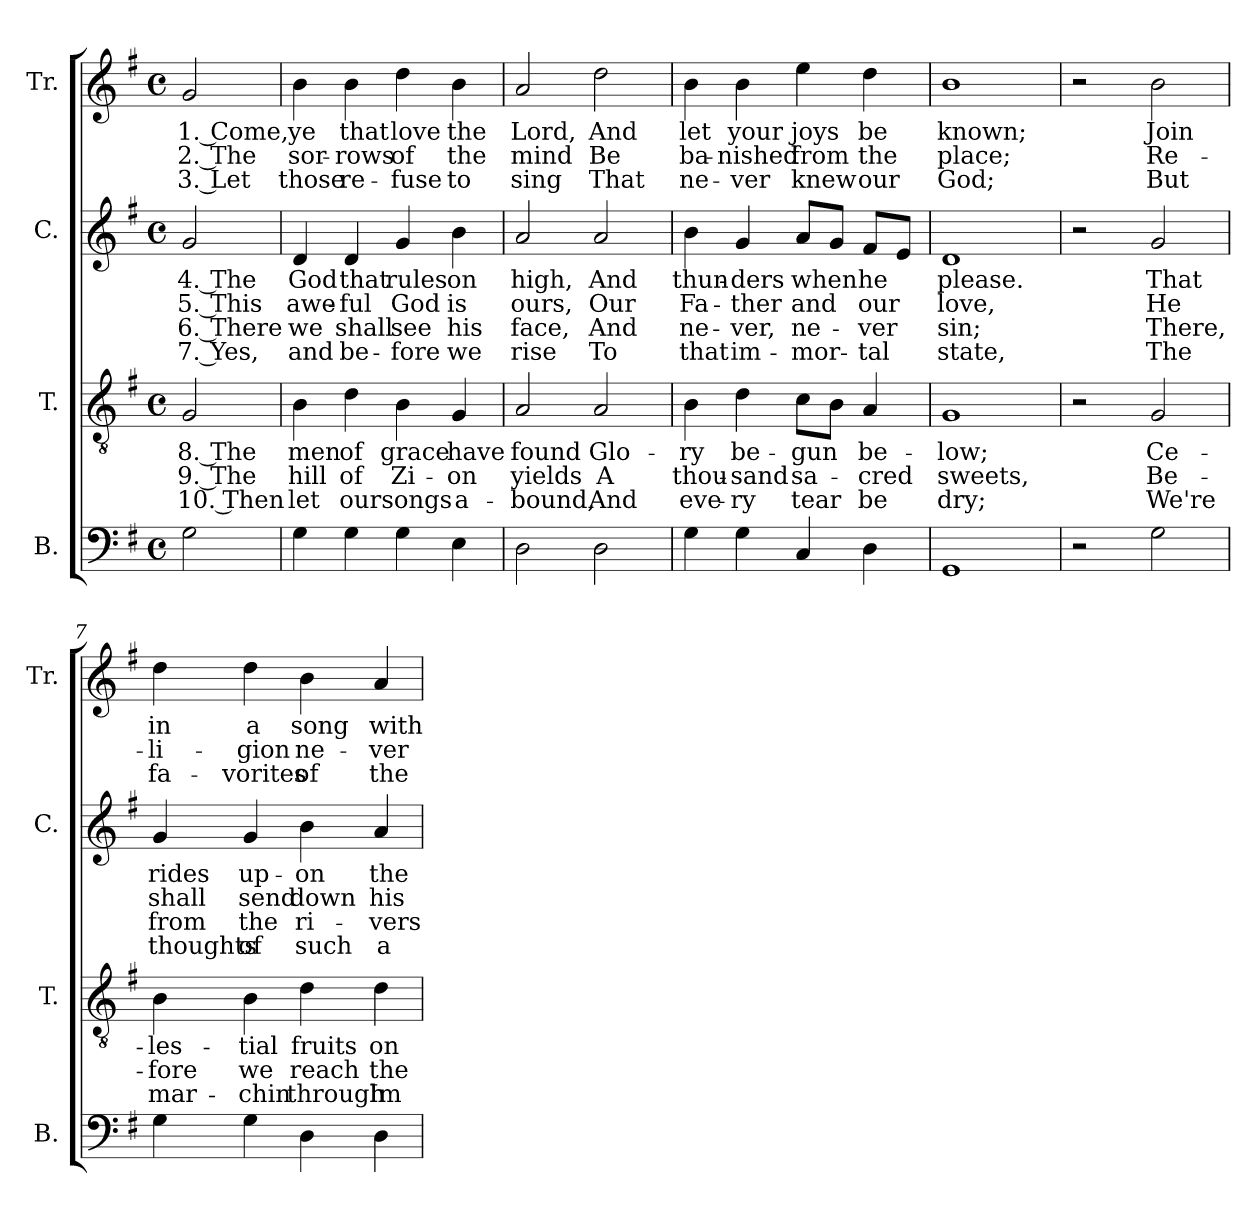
**kern	**kern	**text	**text	**text	**kern	**text	**text	**text	**text	**kern	**text	**text	**text
*part4	*part3	*part3	*part3	*part3	*part2	*part2	*part2	*part2	*part2	*part1	*part1	*part1	*part1
*staff4	*staff3	*staff3	*staff3	*staff3	*staff2	*staff2	*staff2	*staff2	*staff2	*staff1	*staff1	*staff1	*staff1
*I"B.	*I"T.	*	*	*	*I"C.	*	*	*	*	*I"Tr.	*	*	*
*I'B.	*I'T.	*	*	*	*I'C.	*	*	*	*	*I'Tr.	*	*	*
*clefF4	*clefGv2	*	*	*	*clefG2	*	*	*	*	*clefG2	*	*	*
*k[f#]	*k[f#]	*	*	*	*k[f#]	*	*	*	*	*k[f#]	*	*	*
*M4/4	*M4/4	*	*	*	*M4/4	*	*	*	*	*M4/4	*	*	*
*met(c)	*met(c)	*	*	*	*met(c)	*	*	*	*	*met(c)	*	*	*
*MM150	*MM150	*	*	*	*MM150	*	*	*	*	*MM150	*	*	*
=1	=1	=1	=1	=1	=1	=1	=1	=1	=1	=1	=1	=1	=1
!	!	!LO:LY:b	!LO:LY:b	!LO:LY:b	!	!LO:LY:b	!LO:LY:b	!LO:LY:b	!LO:LY:b	!	!LO:LY:b	!LO:LY:b	!LO:LY:b
2G\	2G/	8. The	9. The	10. Then	2g/	4. The	5. This	6. There	7. Yes,	2g/	1. Come,	2. The	3. Let
=2	=2	=2	=2	=2	=2	=2	=2	=2	=2	=2	=2	=2	=2
!	!	!LO:LY:b	!LO:LY:b	!LO:LY:b	!	!LO:LY:b	!LO:LY:b	!LO:LY:b	!LO:LY:b	!	!LO:LY:b	!LO:LY:b	!LO:LY:b
4G\	4B\	men	hill	let	4d/	God	awe-	we	and	4b\	ye	sor-	those
!	!	!LO:LY:b	!LO:LY:b	!LO:LY:b	!	!LO:LY:b	!LO:LY:b	!LO:LY:b	!LO:LY:b	!	!LO:LY:b	!LO:LY:b	!LO:LY:b
4G\	4d\	of	of	our	4d/	that	-ful	shall	be-	4b\	that	-rows	re-
!	!	!LO:LY:b	!LO:LY:b	!LO:LY:b	!	!LO:LY:b	!LO:LY:b	!LO:LY:b	!LO:LY:b	!	!LO:LY:b	!LO:LY:b	!LO:LY:b
4G\	4B\	grace	Zi-	songs	4g/	rules	God	see	-fore	4dd\	love	of	-fuse
!	!	!LO:LY:b	!LO:LY:b	!LO:LY:b	!	!LO:LY:b	!LO:LY:b	!LO:LY:b	!LO:LY:b	!	!LO:LY:b	!LO:LY:b	!LO:LY:b
4E\	4G/	have	-on	a-	4b\	on	is	his	we	4b\	the	the	to
=3	=3	=3	=3	=3	=3	=3	=3	=3	=3	=3	=3	=3	=3
!	!	!LO:LY:b	!LO:LY:b	!LO:LY:b	!	!LO:LY:b	!LO:LY:b	!LO:LY:b	!LO:LY:b	!	!LO:LY:b	!LO:LY:b	!LO:LY:b
2D\	2A/	found	yields	-bound,	2a/	high,	ours,	face,	rise	2a/	Lord,	mind	sing
!	!	!LO:LY:b	!LO:LY:b	!LO:LY:b	!	!LO:LY:b	!LO:LY:b	!LO:LY:b	!LO:LY:b	!	!LO:LY:b	!LO:LY:b	!LO:LY:b
2D\	2A/	Glo-	A	And	2a/	And	Our	And	To	2dd\	And	Be	That
=4	=4	=4	=4	=4	=4	=4	=4	=4	=4	=4	=4	=4	=4
!	!	!LO:LY:b	!LO:LY:b	!LO:LY:b	!	!LO:LY:b	!LO:LY:b	!LO:LY:b	!LO:LY:b	!	!LO:LY:b	!LO:LY:b	!LO:LY:b
4G\	4B\	-ry	thou-	eve-	4b\	thun-	Fa-	ne-	that	4b\	let	ba-	ne-
!	!	!LO:LY:b	!LO:LY:b	!LO:LY:b	!	!LO:LY:b	!LO:LY:b	!LO:LY:b	!LO:LY:b	!	!LO:LY:b	!LO:LY:b	!LO:LY:b
4G\	4d\	be-	-sand	-ry	4g/	-ders	-ther	-ver,	im-	4b\	your	-nished	-ver
!	!	!LO:LY:b	!LO:LY:b	!LO:LY:b	!	!LO:LY:b	!LO:LY:b	!LO:LY:b	!LO:LY:b	!	!LO:LY:b	!LO:LY:b	!LO:LY:b
4C/	8c\L	-gun	sa-	tear	8a/L	when	and	ne-	-mor-	4ee\	joys	from	knew
.	8B\J	.	.	.	8g/J	.	.	.	.	.	.	.	.
!	!	!LO:LY:b	!LO:LY:b	!LO:LY:b	!	!LO:LY:b	!LO:LY:b	!LO:LY:b	!LO:LY:b	!	!LO:LY:b	!LO:LY:b	!LO:LY:b
4D\	4A/	be-	-cred	be	8f#/L	he	our	-ver	-tal	4dd\	be	the	our
.	.	.	.	.	8e/J	.	.	.	.	.	.	.	.
=5	=5	=5	=5	=5	=5	=5	=5	=5	=5	=5	=5	=5	=5
!	!	!LO:LY:b	!LO:LY:b	!LO:LY:b	!	!LO:LY:b	!LO:LY:b	!LO:LY:b	!LO:LY:b	!	!LO:LY:b	!LO:LY:b	!LO:LY:b
1GG	1G	-low;	sweets,	dry;	1d	please.	love,	sin;	state,	1b	known;	place;	God;
=6	=6	=6	=6	=6	=6	=6	=6	=6	=6	=6	=6	=6	=6
2r	2r	.	.	.	2r	.	.	.	.	2r	.	.	.
!	!	!LO:LY:b	!LO:LY:b	!LO:LY:b	!	!LO:LY:b	!LO:LY:b	!LO:LY:b	!LO:LY:b	!	!LO:LY:b	!LO:LY:b	!LO:LY:b
2G\	2G/	Ce-	Be-	We're	2g/	That	He	There,	The	2b\	Join	Re-	But
=7	=7	=7	=7	=7	=7	=7	=7	=7	=7	=7	=7	=7	=7
!	!	!LO:LY:b	!LO:LY:b	!LO:LY:b	!	!LO:LY:b	!LO:LY:b	!LO:LY:b	!LO:LY:b	!	!LO:LY:b	!LO:LY:b	!LO:LY:b
4G\	4B\	-les-	-fore	mar-	4g/	rides	shall	from	thoughts	4dd\	in	-li-	fa-
!	!	!LO:LY:b	!LO:LY:b	!LO:LY:b	!	!LO:LY:b	!LO:LY:b	!LO:LY:b	!LO:LY:b	!	!LO:LY:b	!LO:LY:b	!LO:LY:b
4G\	4B\	-tial	we	-chin	4g/	up-	send	the	of	4dd\	a	-gion	-vorites
!	!	!LO:LY:b	!LO:LY:b	!LO:LY:b	!	!LO:LY:b	!LO:LY:b	!LO:LY:b	!LO:LY:b	!	!LO:LY:b	!LO:LY:b	!LO:LY:b
4D\	4d\	fruits	reach	through	4b\	-on	down	ri-	such	4b\	song	ne-	of
!	!	!LO:LY:b	!LO:LY:b	!LO:LY:b	!	!LO:LY:b	!LO:LY:b	!LO:LY:b	!LO:LY:b	!	!LO:LY:b	!LO:LY:b	!LO:LY:b
4D\	4d\	on	the	Im-	4a/	the	his	-vers	a-	4a/	with	-ver	the
=	=	=	=	=	=	=	=	=	=	=	=	=	=
*-	*-	*-	*-	*-	*-	*-	*-	*-	*-	*-	*-	*-	*-
